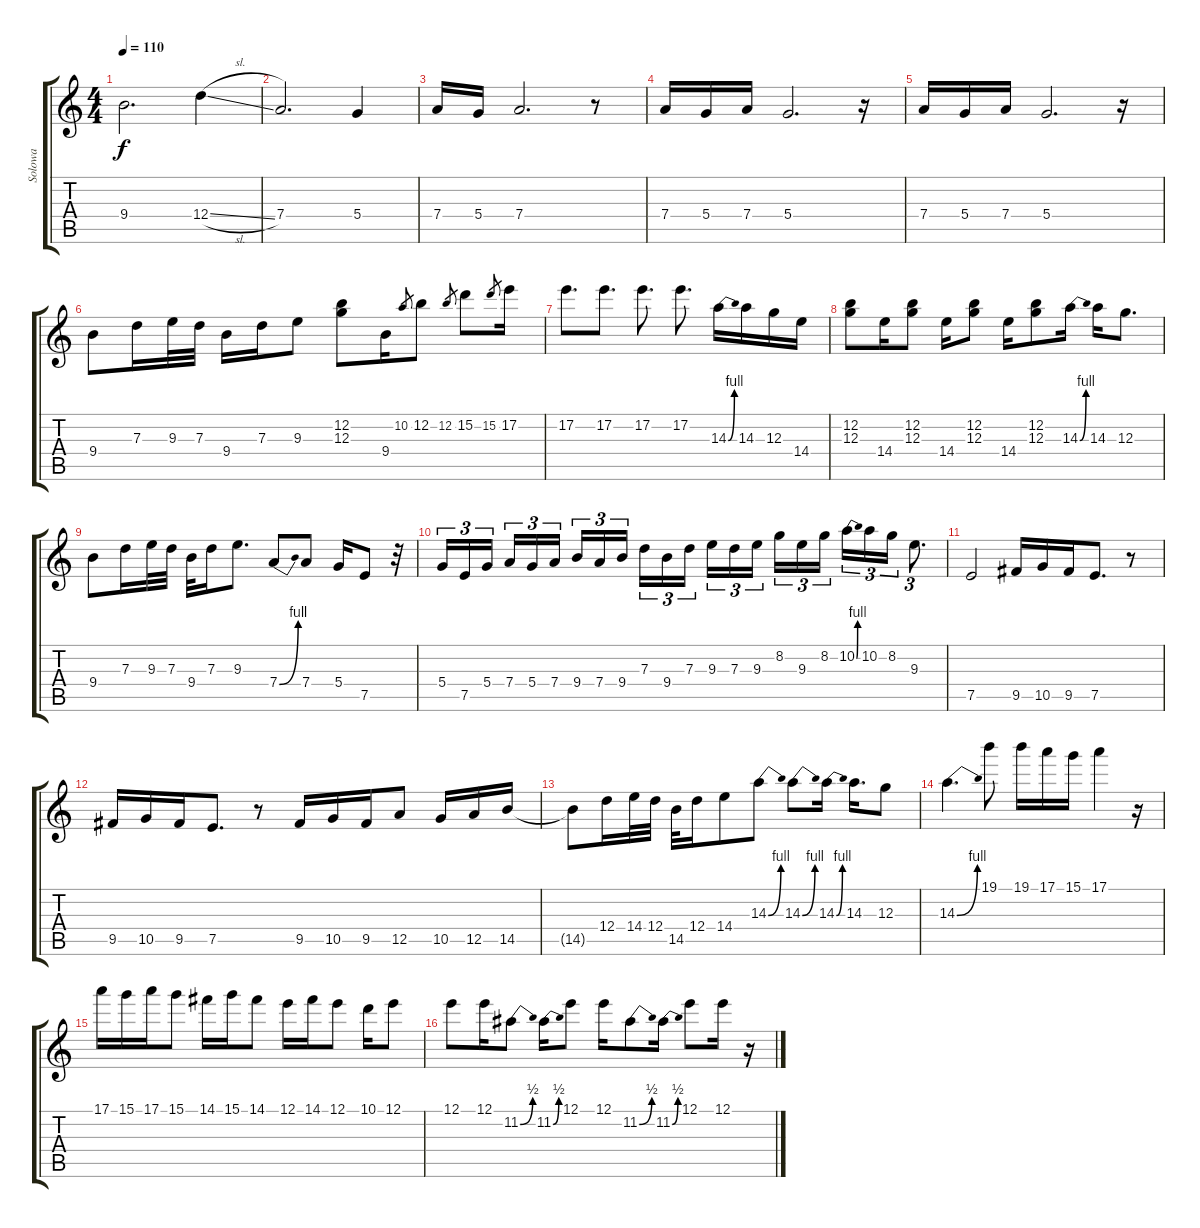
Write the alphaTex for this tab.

\track ("Solowa" "Solowa") {instrument distortionguitar}
\staff {score tabs}
\tuning (E4 B3 G3 D3 A2 E2) {hide}
\ts (4 4)
\tempo 110
\clef g2
\ks c
9.4.2{d dy f} 12.4{sl}.4 |
7.4.2{d} 5.4.4 |
7.4.16 5.4.16 7.4.2{d} r.8 |
7.4.16 5.4.16 7.4.16 5.4.2{d} r.16 |
7.4.16 5.4.16 7.4.16 5.4.2{d} r.16 |
9.4.8 7.3.16 9.3.32 7.3.32 9.4.16 7.3.16 9.3.8 (12.2 12.3).8 9.4.16 10.2.8{gr} 12.2.8 12.2.8{gr} 15.2.8 15.2.8{gr} 17.2.16 |
17.2.8{d} 17.2.8{d} 17.2.8{d} 17.2.8{d} 14.3{be (bend 0 0 60 4)}.16 14.3.16 12.3.16 14.4.16 |
(12.2 12.3).8 14.4.16 (12.2 12.3).8 14.4.16 (12.2 12.3).8 14.4.16 (12.2 12.3).8 14.3{be (bend 0 0 60 4)}.16 14.3.16 12.3.8{d} |
9.4.8 7.3.16 9.3.32 7.3.32 9.4.32 7.3.16 9.3.8{d} 7.4{be (bend 0 0 60 4)}.8 7.4.8 5.4.16 7.5.8 r.32 |
5.4.16{tu (3 2)} 7.5.16{tu (3 2)} 5.4.16{tu (3 2) beam splitsecondary} 7.4.16{tu (3 2)} 5.4.16{tu (3 2)} 7.4.16{tu (3 2)} 9.4.16{tu (3 2)} 7.4.16{tu (3 2)} 9.4.16{tu (3 2) beam splitsecondary} 7.3.16{tu (3 2)} 9.4.16{tu (3 2)} 7.3.16{tu (3 2)} 9.3.16{tu (3 2)} 7.3.16{tu (3 2)} 9.3.16{tu (3 2) beam splitsecondary} 8.2.16{tu (3 2)} 9.3.16{tu (3 2)} 8.2.16{tu (3 2)} 10.2{be (bend 0 0 60 4)}.16{tu (3 2)} 10.2.16{tu (3 2)} 8.2.16{tu (3 2)} 9.3.8{d tu (3 2)} |
7.5.2 9.5.16 10.5.16 9.5.16 7.5.8{d} r.8 |
9.5.16 10.5.16 9.5.16 7.5.8{d} r.8 9.5.16 10.5.16 9.5.16 12.5.8 10.5.16 12.5.16 14.5.16 |
14.5{t}.8 12.4.16 14.4.32 12.4.32 14.5.32 12.4.16 14.4.8 14.3{be (bend 0 0 60 4)}.8 14.3{be (bend 0 0 60 4)}.8 14.3{be (bend 0 0 60 4)}.16 14.3.16{d} 12.3.8 |
14.3{be (bend 0 0 60 4)}.4{d} 19.1.8 19.1.16 17.1.16 15.1.16 17.1.4 r.16 |
17.1.16 15.1.16 17.1.16 15.1.8 14.1.16 15.1.16 14.1.8 12.1.16 14.1.16 12.1.8 10.1.16 12.1.8 |
12.1.8 12.1.16 11.2{be (bend 0 0 60 2)}.8 11.2{be (bend 0 0 60 2)}.16 12.1.8 12.1.16 11.2{be (bend 0 0 60 2)}.8 11.2{be (bend 0 0 60 2)}.16 12.1.8 12.1.16 r.16
